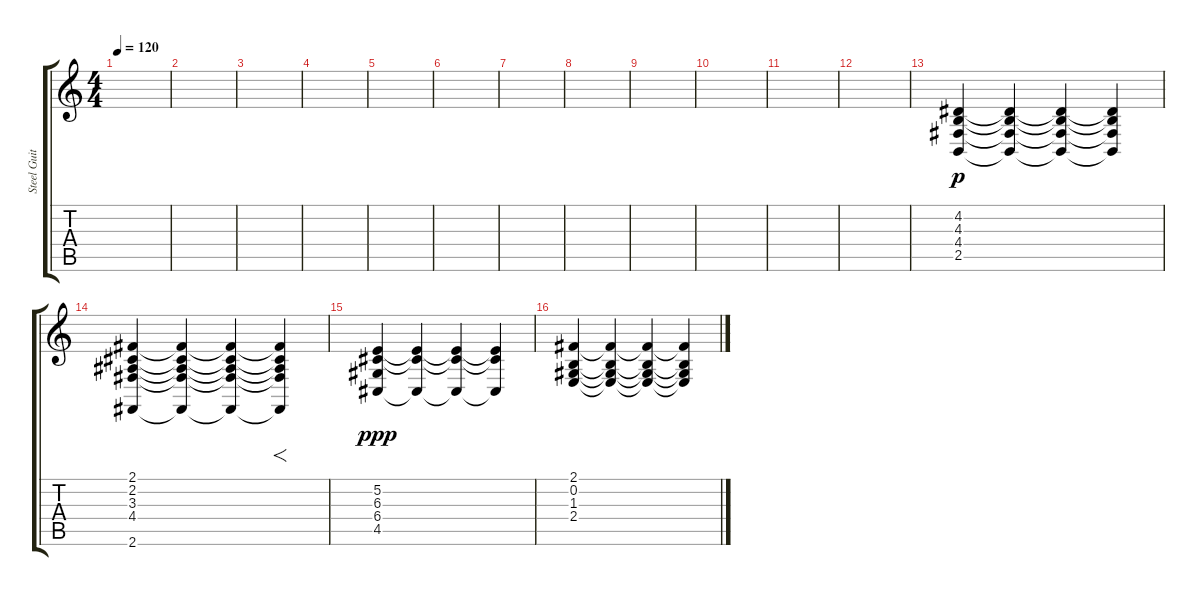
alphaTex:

\track ("Steel Guitar" "Steel Guit") {instrument brightacousticpiano}
\staff {score tabs}
\tuning (E4 B3 G3 D3 A2 E2) {hide}
\ts (4 4)
\tempo 120
\clef g2
\ks c
|
|
|
|
|
|
|
|
|
|
|
|
(4.2 4.3 4.4 2.5).4{dy p} (4.2{t} 4.3{t} 4.4{t} 2.5{t}).4 (4.2{t} 4.3{t} 4.4{t} 2.5{t}).4 (4.2{t} 4.3{t} 4.4{t} 2.5{t}).4 |
(2.1 2.2 3.3 4.4 2.6).4 (2.1{t} 2.2{t} 3.3{t} 4.4{t} 2.6{t}).4 (2.1{t} 2.2{t} 3.3{t} 4.4{t} 2.6{t}).4 (2.1{t} 2.2{t} 3.3{t} 4.4{t} 2.6{t}).4{f} |
(5.2 6.3 6.4 4.5).4{dy ppp} (5.2{t} 6.3{t} 4.5{t}).4 (5.2{t} 6.3{t} 4.5{t}).4 (5.2{t} 6.3{t} 4.5{t}).4 |
(2.1 0.2 1.3 2.4).4 (2.1{t} 0.2{t} 1.3{t} 2.4{t}).4 (2.1{t} 0.2{t} 1.3{t} 2.4{t}).4 (2.1{t} 0.2{t} 1.3{t} 2.4{t}).4
